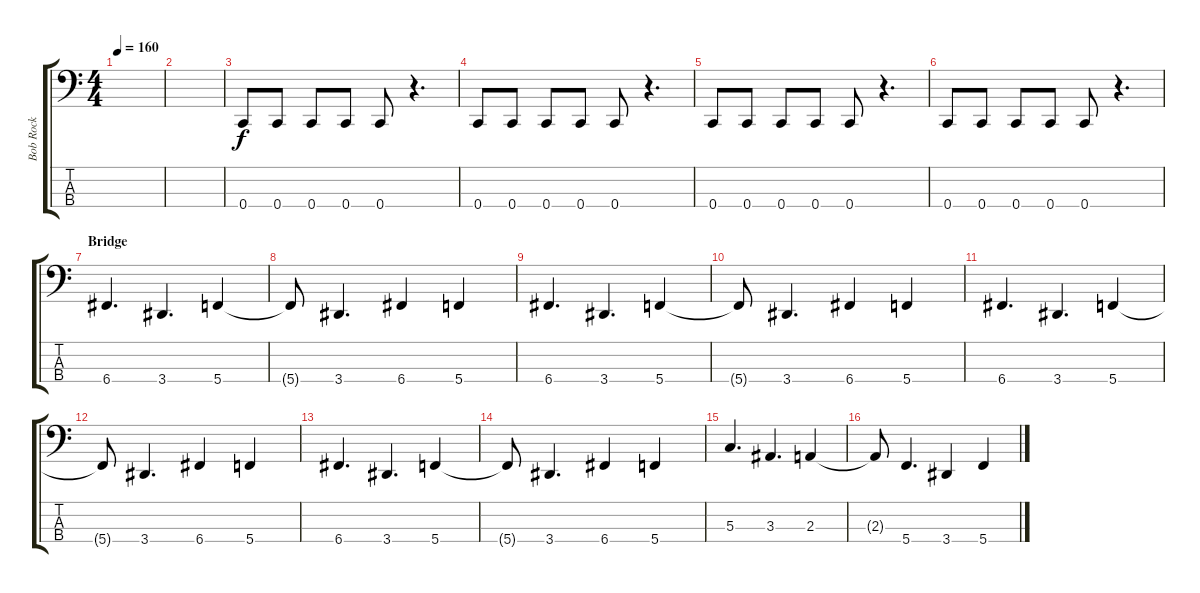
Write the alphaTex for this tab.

\track ("Bob Rock" "Bob Rock") {instrument electricbassfinger}
\staff {score tabs}
\tuning (F2 C2 G1 C1) {hide}
\ts (4 4)
\tempo 160
\clef f4
\ks c
|
|
0.4.8 0.4.8 0.4.8 0.4.8 0.4.8 r.4{d} |
0.4.8 0.4.8 0.4.8 0.4.8 0.4.8 r.4{d} |
0.4.8 0.4.8 0.4.8 0.4.8 0.4.8 r.4{d} |
0.4.8 0.4.8 0.4.8 0.4.8 0.4.8 r.4{d} |
\section ("" "Bridge")
6.4.4{d} 3.4.4{d} 5.4.4 |
5.4{t}.8 3.4.4{d} 6.4.4 5.4.4 |
6.4.4{d} 3.4.4{d} 5.4.4 |
5.4{t}.8 3.4.4{d} 6.4.4 5.4.4 |
6.4.4{d} 3.4.4{d} 5.4.4 |
5.4{t}.8 3.4.4{d} 6.4.4 5.4.4 |
6.4.4{d} 3.4.4{d} 5.4.4 |
5.4{t}.8 3.4.4{d} 6.4.4 5.4.4 |
5.3.4{d} 3.3.4{d} 2.3.4 |
2.3{t}.8 5.4.4{d} 3.4.4 5.4.4
